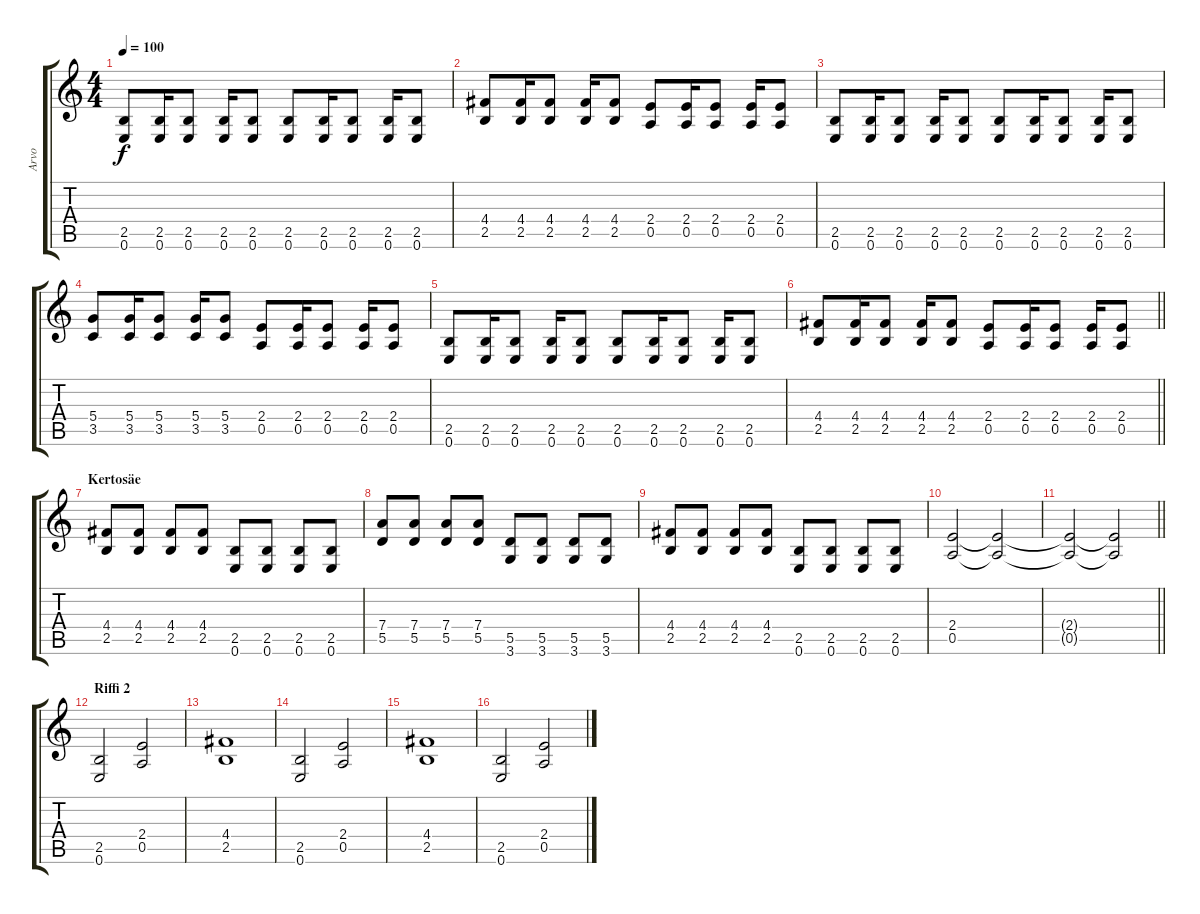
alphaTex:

\track ("Arvo" "Arvo") {instrument distortionguitar}
\staff {score tabs}
\tuning (E4 B3 G3 D3 A2 E2) {hide}
\ts (4 4)
\tempo 100
\clef g2
\ks c
(2.5 0.6).8{dy f} (2.5 0.6).16 (2.5 0.6).8 (2.5 0.6).16 (2.5 0.6).8 (2.5 0.6).8 (2.5 0.6).16 (2.5 0.6).8 (2.5 0.6).16 (2.5 0.6).8 |
(4.4 2.5).8 (4.4 2.5).16 (4.4 2.5).8 (4.4 2.5).16 (4.4 2.5).8 (2.4 0.5).8 (2.4 0.5).16 (2.4 0.5).8 (2.4 0.5).16 (2.4 0.5).8 |
(2.5 0.6).8 (2.5 0.6).16 (2.5 0.6).8 (2.5 0.6).16 (2.5 0.6).8 (2.5 0.6).8 (2.5 0.6).16 (2.5 0.6).8 (2.5 0.6).16 (2.5 0.6).8 |
(5.4 3.5).8 (5.4 3.5).16 (5.4 3.5).8 (5.4 3.5).16 (5.4 3.5).8 (2.4 0.5).8 (2.4 0.5).16 (2.4 0.5).8 (2.4 0.5).16 (2.4 0.5).8 |
(2.5 0.6).8 (2.5 0.6).16 (2.5 0.6).8 (2.5 0.6).16 (2.5 0.6).8 (2.5 0.6).8 (2.5 0.6).16 (2.5 0.6).8 (2.5 0.6).16 (2.5 0.6).8 |
\barLineRight lightlight
(4.4 2.5).8 (4.4 2.5).16 (4.4 2.5).8 (4.4 2.5).16 (4.4 2.5).8 (2.4 0.5).8 (2.4 0.5).16 (2.4 0.5).8 (2.4 0.5).16 (2.4 0.5).8 |
\section ("" "Kertosäe")
(4.4 2.5).8 (4.4 2.5).8 (4.4 2.5).8 (4.4 2.5).8 (2.5 0.6).8 (2.5 0.6).8 (2.5 0.6).8 (2.5 0.6).8 |
(7.4 5.5).8 (7.4 5.5).8 (7.4 5.5).8 (7.4 5.5).8 (5.5 3.6).8 (5.5 3.6).8 (5.5 3.6).8 (5.5 3.6).8 |
(4.4 2.5).8 (4.4 2.5).8 (4.4 2.5).8 (4.4 2.5).8 (2.5 0.6).8 (2.5 0.6).8 (2.5 0.6).8 (2.5 0.6).8 |
(2.4 0.5).2 (2.4{t} 0.5{t}).2 |
\barLineRight lightlight
(2.4{t} 0.5{t}).2 (2.4{t} 0.5{t}).2 |
\section ("" "Riffi 2")
(2.5 0.6).2 (2.4 0.5).2 |
(4.4 2.5).1 |
(2.5 0.6).2 (2.4 0.5).2 |
(4.4 2.5).1 |
(2.5 0.6).2 (2.4 0.5).2
